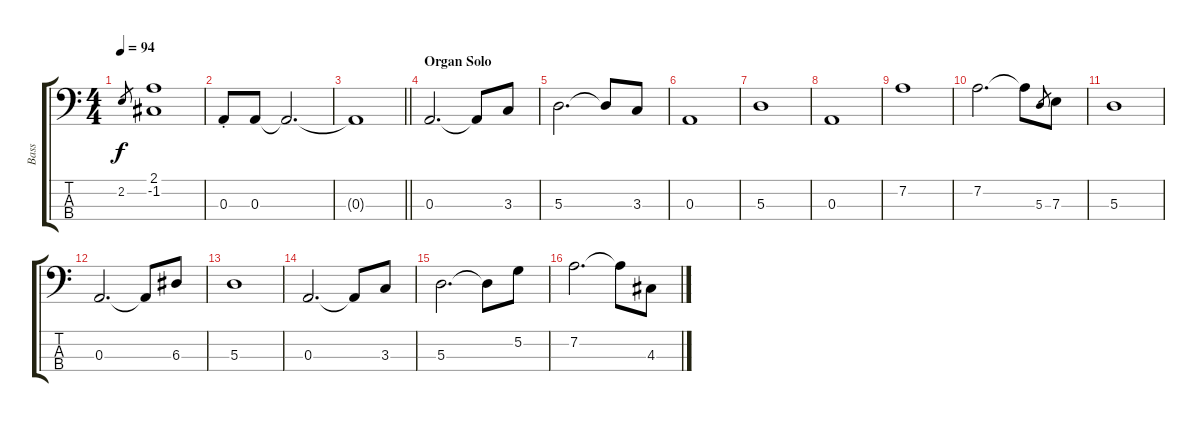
\track ("Bass" "Bass") {instrument electricbassfinger}
\staff {score tabs}
\tuning (G2 D2 A1 E1) {hide}
\ts (4 4)
\tempo 94
\clef f4
\ks c
2.2.8{gr dy f} (2.1 -1.2).1 |
0.3{st}.8 0.3.8 0.3{t}.2{d} |
\barLineRight lightlight
0.3{t}.1 |
\section ("" "Organ Solo")
0.3.2{d} 0.3{t}.8 3.3.8 |
5.3.2{d} 5.3{t}.8 3.3.8 |
0.3.1 |
5.3.1 |
0.3.1 |
7.2.1 |
7.2.2{d} 7.2{t}.8 5.3.8{gr} 7.3.8 |
5.3.1 |
0.3.2{d} 0.3{t}.8 6.3.8 |
5.3.1 |
0.3.2{d} 0.3{t}.8 3.3.8 |
5.3.2{d} 5.3{t}.8 5.2.8 |
7.2.2{d} 7.2{t}.8 4.3.8
